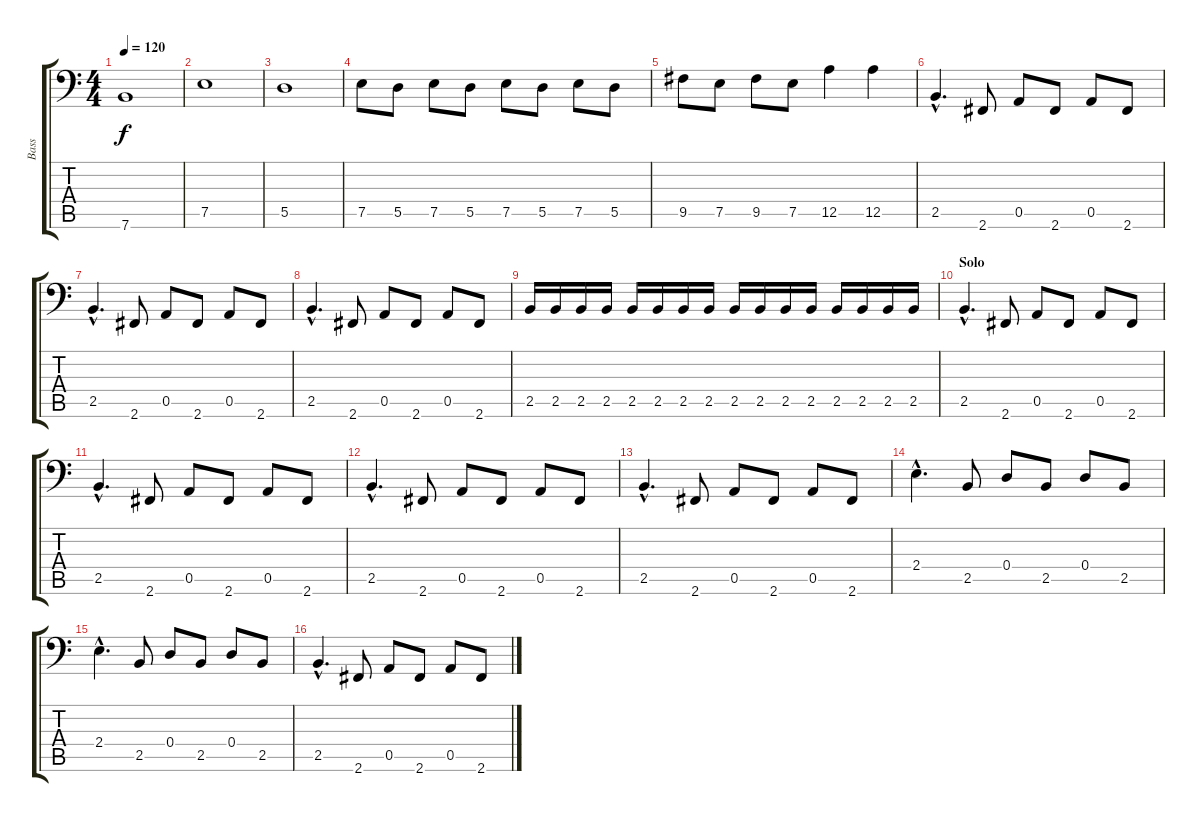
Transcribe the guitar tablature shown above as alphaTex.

\track ("Bass" "Bass") {instrument electricbassfinger}
\staff {score tabs}
\tuning (E3 B2 G2 D2 A1 E1) {hide}
\ts (4 4)
\tempo 120
\clef f4
\ks c
7.6.1{dy f} |
7.5.1 |
5.5.1 |
7.5.8 5.5.8 7.5.8 5.5.8 7.5.8 5.5.8 7.5.8 5.5.8 |
9.5.8 7.5.8 9.5.8 7.5.8 12.5.4 12.5.4 |
2.5{hac}.4{d} 2.6.8 0.5.8 2.6.8 0.5.8 2.6.8 |
2.5{hac}.4{d} 2.6.8 0.5.8 2.6.8 0.5.8 2.6.8 |
2.5{hac}.4{d} 2.6.8 0.5.8 2.6.8 0.5.8 2.6.8 |
2.5.16 2.5.16 2.5.16 2.5.16 2.5.16 2.5.16 2.5.16 2.5.16 2.5.16 2.5.16 2.5.16 2.5.16 2.5.16 2.5.16 2.5.16 2.5.16 |
\section ("" "Solo")
2.5{hac}.4{d} 2.6.8 0.5.8 2.6.8 0.5.8 2.6.8 |
2.5{hac}.4{d} 2.6.8 0.5.8 2.6.8 0.5.8 2.6.8 |
2.5{hac}.4{d} 2.6.8 0.5.8 2.6.8 0.5.8 2.6.8 |
2.5{hac}.4{d} 2.6.8 0.5.8 2.6.8 0.5.8 2.6.8 |
2.4{hac}.4{d} 2.5.8 0.4.8 2.5.8 0.4.8 2.5.8 |
2.4{hac}.4{d} 2.5.8 0.4.8 2.5.8 0.4.8 2.5.8 |
2.5{hac}.4{d} 2.6.8 0.5.8 2.6.8 0.5.8 2.6.8
